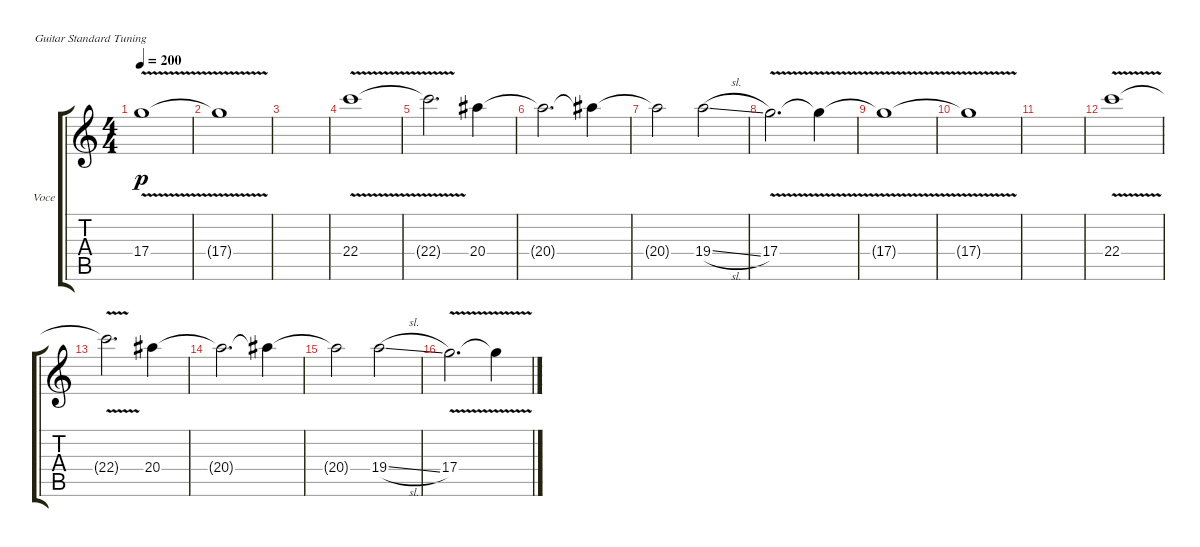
\defaultSystemsLayout 4
\bracketExtendMode groupsimilarinstruments
\firstSystemTrackNameOrientation horizontal
\otherSystemsTrackNameOrientation horizontal
\track ("Cantato" "Voce") {instrument acousticguitarsteel}
\staff {score tabs}
\tuning (E4 B3 G3 D3 A2 E2)
\ts (4 4)
\tempo 200
\clef g2
\ks c
17.4{v t}.1{dy p} |
17.4{v t}.1 |
|
22.4{v}.1 |
22.4{v t}.2{d} 20.4.4 |
20.4{t}.2{d} 20.4{t}.4 |
20.4{t}.2 19.4{sl}.2 |
17.4{v}.2{d} 17.4{v t}.4 |
17.4{v t}.1 |
17.4{v t}.1 |
|
22.4{v}.1 |
22.4{v t}.2{d} 20.4.4 |
20.4{t}.2{d} 20.4{t}.4 |
20.4{t}.2 19.4{sl}.2 |
17.4{v}.2{d} 17.4{v sl t}.4
